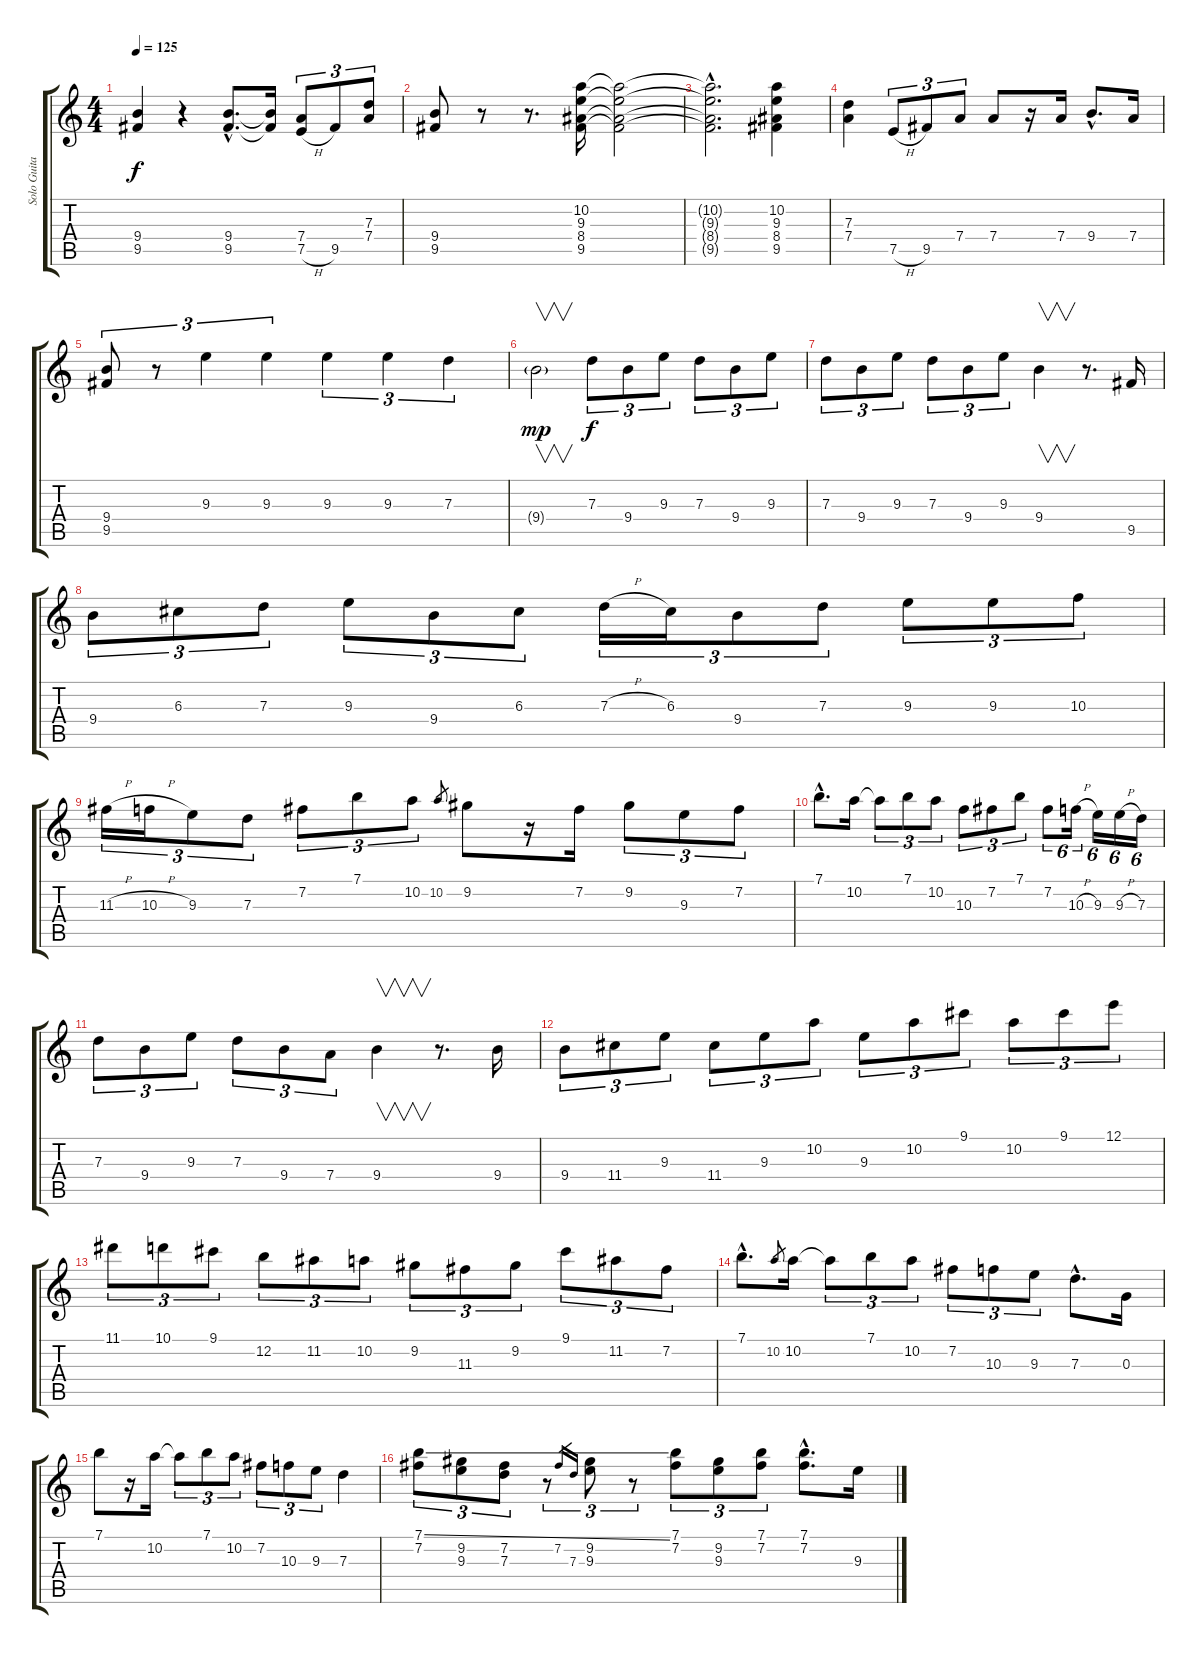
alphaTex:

\track ("Solo Guitar" "Solo Guita") {instrument overdrivenguitar}
\staff {score tabs}
\tuning (E4 B3 G3 D3 A2 E2) {hide}
\ts (4 4)
\tempo 125
\clef g2
\ks c
(9.4 9.5).4{dy f} r.4 (9.4{hac} 9.5{hac}).8{d} (9.4{t} 9.5{t}).16 (7.4 7.5{h}).8{tu (3 2)} 9.5.8{tu (3 2)} (7.3 7.4).8{tu (3 2)} |
(9.4 9.5).8 r.8 r.8{d} (10.2 9.3 8.4 9.5).16 (10.2{t} 9.3{t} 8.4{t} 9.5{t}).2 |
(10.2{hac t} 9.3{hac t} 8.4{hac t} 9.5{hac t}).2{d} (10.2 9.3 8.4 9.5).4 |
(7.3 7.4).4 7.5{h}.8{tu (3 2)} 9.5.8{tu (3 2)} 7.4.8{tu (3 2)} 7.4.8 r.16 7.4.16 9.4{hac}.8{d} 7.4.16 |
(9.4 9.5).8{tu (3 2)} r.8{tu (3 2)} 9.3.4{tu (3 2)} 9.3.4{tu (3 2)} 9.3.4{tu (3 2)} 9.3.4{tu (3 2)} 7.3.4{tu (3 2)} |
9.4{g}.2{v dy mp} 7.3.8{tu (3 2) dy f} 9.4.8{tu (3 2)} 9.3.8{tu (3 2)} 7.3.8{tu (3 2)} 9.4.8{tu (3 2)} 9.3.8{tu (3 2)} |
7.3.8{tu (3 2)} 9.4.8{tu (3 2)} 9.3.8{tu (3 2)} 7.3.8{tu (3 2)} 9.4.8{tu (3 2)} 9.3.8{tu (3 2)} 9.4.4{v} r.8{d} 9.5.16 |
9.4.8{tu (3 2)} 6.3.8{tu (3 2)} 7.3.8{tu (3 2)} 9.3.8{tu (3 2)} 9.4.8{tu (3 2)} 6.3.8{tu (3 2)} 7.3{h}.16{tu (3 2)} 6.3.16{tu (3 2)} 9.4.8{tu (3 2)} 7.3.8{tu (3 2)} 9.3.8{tu (3 2)} 9.3.8{tu (3 2)} 10.3.8{tu (3 2)} |
11.3{h}.16{tu (3 2)} 10.3{h}.16{tu (3 2)} 9.3.8{tu (3 2)} 7.3.8{tu (3 2)} 7.2.8{tu (3 2)} 7.1.8{tu (3 2)} 10.2.8{tu (3 2)} 10.2.8{gr} 9.2.8 r.16 7.2.16 9.2.8{tu (3 2)} 9.3.8{tu (3 2)} 7.2.8{tu (3 2)} |
7.1{hac}.8{d} 10.2.16 10.2{t}.8{tu (3 2)} 7.1.8{tu (3 2)} 10.2.8{tu (3 2)} 10.3.8{tu (3 2)} 7.2.8{tu (3 2)} 7.1.8{tu (3 2)} 7.2.8{tu (6 4)} 10.3{h}.16{tu (6 4)} 9.3.16{tu (6 4)} 9.3{h}.16{tu (6 4)} 7.3.16{tu (6 4)} |
7.3.8{tu (3 2)} 9.4.8{tu (3 2)} 9.3.8{tu (3 2)} 7.3.8{tu (3 2)} 9.4.8{tu (3 2)} 7.4.8{tu (3 2)} 9.4.4{v} r.8{d} 9.4.16 |
9.4.8{tu (3 2)} 11.4.8{tu (3 2)} 9.3.8{tu (3 2)} 11.4.8{tu (3 2)} 9.3.8{tu (3 2)} 10.2.8{tu (3 2)} 9.3.8{tu (3 2)} 10.2.8{tu (3 2)} 9.1.8{tu (3 2)} 10.2.8{tu (3 2)} 9.1.8{tu (3 2)} 12.1.8{tu (3 2)} |
11.1.8{tu (3 2)} 10.1.8{tu (3 2)} 9.1.8{tu (3 2)} 12.2.8{tu (3 2)} 11.2.8{tu (3 2)} 10.2.8{tu (3 2)} 9.2.8{tu (3 2)} 11.3.8{tu (3 2)} 9.2.8{tu (3 2)} 9.1.8{tu (3 2)} 11.2.8{tu (3 2)} 7.2.8{tu (3 2)} |
7.1{hac}.8{d} 10.2.8{gr} 10.2.16 10.2{t}.8{tu (3 2)} 7.1.8{tu (3 2)} 10.2.8{tu (3 2)} 7.2.8{tu (3 2)} 10.3.8{tu (3 2)} 9.3.8{tu (3 2)} 7.3{hac}.8{d} 0.3.16 |
7.1.8 r.16 10.2.16 10.2{t}.8{tu (3 2)} 7.1.8{tu (3 2)} 10.2.8{tu (3 2)} 7.2.8{tu (3 2)} 10.3.8{tu (3 2)} 9.3.8{tu (3 2)} 7.3.4 |
(7.1{ss} 7.2).8{tu (3 2)} (9.2 9.3).8{tu (3 2)} (7.2 7.3).8{tu (3 2)} r.8{tu (3 2)} 7.2.16{gr} 7.3.16{gr} (9.2 9.3).8{tu (3 2)} r.8{tu (3 2)} (7.1 7.2).8{tu (3 2)} (9.2 9.3).8{tu (3 2)} (7.1 7.2).8{tu (3 2)} (7.1{hac} 7.2{hac}).8{d} 9.3.16
